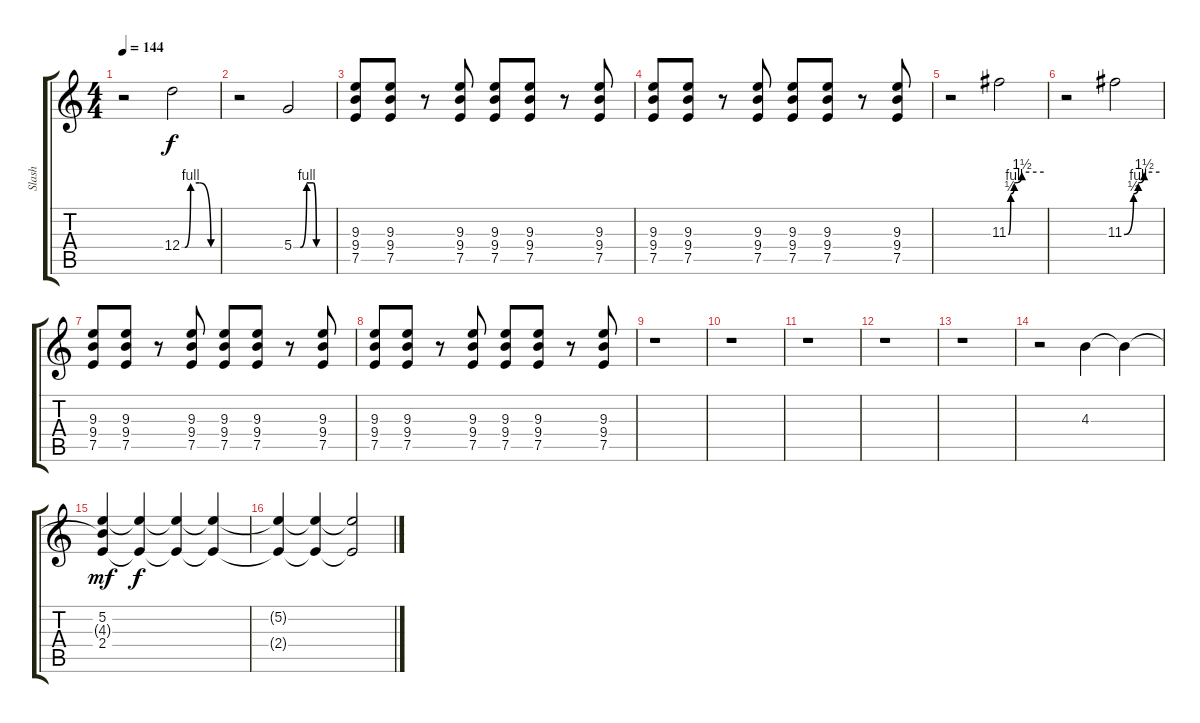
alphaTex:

\track ("Slash" "Slash") {instrument distortionguitar}
\staff {score tabs}
\tuning (E4 B3 G3 D3 A2 E2) {hide}
\ts (4 4)
\tempo 144
\clef g2
\ks c
r.2{dy f} 12.4{be (custom 0 0 5 0 15 4 30 4 50 0 60 0)}.2{volume 13} |
r.2 5.4{be (custom 0 0 10 0 20 4 30 4 35 0 40 0 45 0 60 0)}.2 |
(9.3 9.4 7.5).8{volume 5} (9.3 9.4 7.5).8 r.8 (9.3 9.4 7.5).8 (9.3 9.4 7.5).8 (9.3 9.4 7.5).8 r.8 (9.3 9.4 7.5).8 |
(9.3 9.4 7.5).8 (9.3 9.4 7.5).8 r.8 (9.3 9.4 7.5).8 (9.3 9.4 7.5).8 (9.3 9.4 7.5).8 r.8 (9.3 9.4 7.5).8 |
r.2 11.3{be (custom 0 0 4 2 10 4 23 6 60 6)}.2{volume 13} |
r.2 11.3{be (custom 0 0 16 2 24 4 34 6 60 6)}.2 |
(9.3 9.4 7.5).8{volume 5} (9.3 9.4 7.5).8 r.8 (9.3 9.4 7.5).8 (9.3 9.4 7.5).8 (9.3 9.4 7.5).8 r.8 (9.3 9.4 7.5).8 |
(9.3 9.4 7.5).8 (9.3 9.4 7.5).8 r.8 (9.3 9.4 7.5).8 (9.3 9.4 7.5).8 (9.3 9.4 7.5).8 r.8 (9.3 9.4 7.5).8 |
r.1 |
r.1 |
r.1 |
r.1 |
r.1 |
r.2 4.3.4{volume 7 instrument guitarharmonics} 4.3{t}.4{volume 8} |
(5.2 4.3{t} 2.4).4{dy mf volume 8 instrument guitarharmonics} (5.2{t} 2.4{t}).4{dy f volume 9} (5.2{t} 2.4{t}).4{volume 10} (5.2{t} 2.4{t}).4{volume 11} |
(5.2{t} 2.4{t}).4 (5.2{t} 2.4{t}).4{volume 13} (5.2{t} 2.4{t}).2
